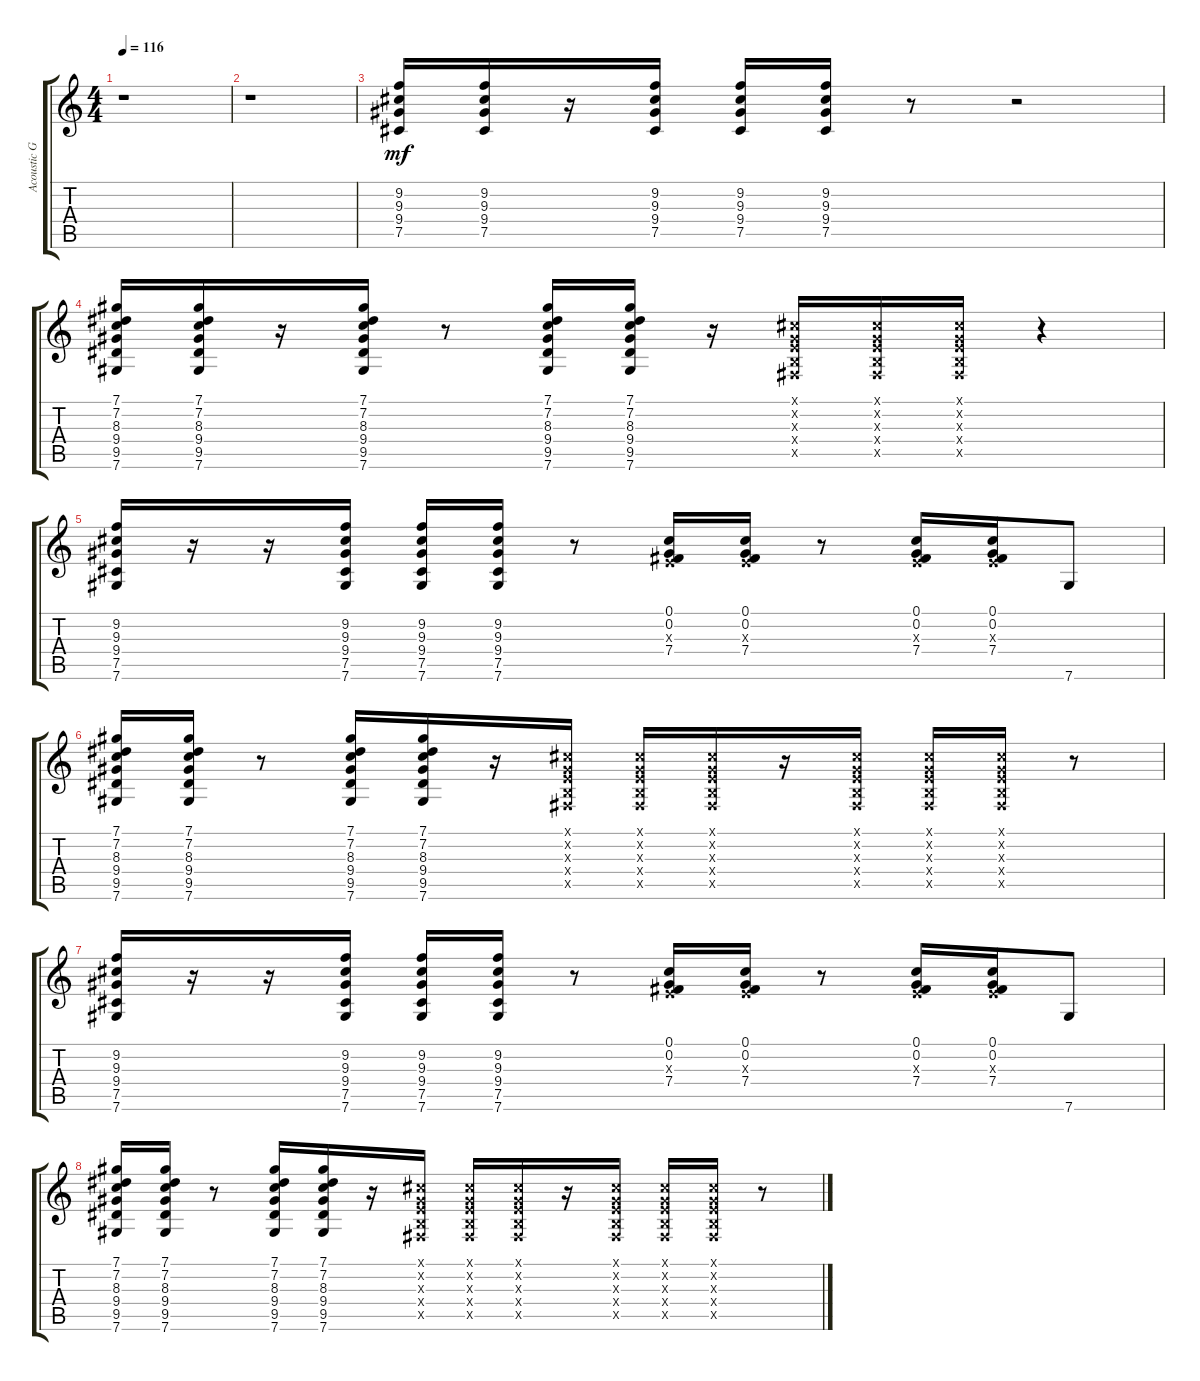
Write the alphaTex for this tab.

\track ("Acoustic Guitar" "Acoustic G") {instrument electricguitarclean}
\staff {score tabs}
\tuning (Db4 Ab3 E3 B2 Gb2 Db2) {hide}
\ts (4 4)
\tempo 116
\clef g2
\ks c
r.1{dy mf} |
r.1 |
(9.2 9.3 9.4 7.5).16 (9.2 9.3 9.4 7.5).16 r.16 (9.2 9.3 9.4 7.5).16 (9.2 9.3 9.4 7.5).16 (9.2 9.3 9.4 7.5).16 r.8 r.2 |
(7.1 7.2 8.3 9.4 9.5 7.6).16 (7.1 7.2 8.3 9.4 9.5 7.6).16 r.16 (7.1 7.2 8.3 9.4 9.5 7.6).16 r.8 (7.1 7.2 8.3 9.4 9.5 7.6).16 (7.1 7.2 8.3 9.4 9.5 7.6).16 r.16 (0.1{x} 0.2{x} 0.3{x} 0.4{x} 0.5{x}).16 (0.1{x} 0.2{x} 0.3{x} 0.4{x} 0.5{x}).16 (0.1{x} 0.2{x} 0.3{x} 0.4{x} 0.5{x}).16 r.4 |
(9.2 9.3 9.4 7.5 7.6).16 r.16 r.16 (9.2 9.3 9.4 7.5 7.6).16 (9.2 9.3 9.4 7.5 7.6).16 (9.2 9.3 9.4 7.5 7.6).16 r.8 (0.1 0.2 0.3{x} 7.4).16 (0.1 0.2 0.3{x} 7.4).16 r.8 (0.1 0.2 0.3{x} 7.4).16 (0.1 0.2 0.3{x} 7.4).16 7.6.8 |
(7.1 7.2 8.3 9.4 9.5 7.6).16 (7.1 7.2 8.3 9.4 9.5 7.6).16 r.8 (7.1 7.2 8.3 9.4 9.5 7.6).16 (7.1 7.2 8.3 9.4 9.5 7.6).16 r.16 (0.1{x} 0.2{x} 0.3{x} 0.4{x} 0.5{x}).16 (0.1{x} 0.2{x} 0.3{x} 0.4{x} 0.5{x}).16 (0.1{x} 0.2{x} 0.3{x} 0.4{x} 0.5{x}).16 r.16 (0.1{x} 0.2{x} 0.3{x} 0.4{x} 0.5{x}).16 (0.1{x} 0.2{x} 0.3{x} 0.4{x} 0.5{x}).16 (0.1{x} 0.2{x} 0.3{x} 0.4{x} 0.5{x}).16 r.8 |
(9.2 9.3 9.4 7.5 7.6).16 r.16 r.16 (9.2 9.3 9.4 7.5 7.6).16 (9.2 9.3 9.4 7.5 7.6).16 (9.2 9.3 9.4 7.5 7.6).16 r.8 (0.1 0.2 0.3{x} 7.4).16 (0.1 0.2 0.3{x} 7.4).16 r.8 (0.1 0.2 0.3{x} 7.4).16 (0.1 0.2 0.3{x} 7.4).16 7.6.8 |
(7.1 7.2 8.3 9.4 9.5 7.6).16 (7.1 7.2 8.3 9.4 9.5 7.6).16 r.8 (7.1 7.2 8.3 9.4 9.5 7.6).16 (7.1 7.2 8.3 9.4 9.5 7.6).16 r.16 (0.1{x} 0.2{x} 0.3{x} 0.4{x} 0.5{x}).16 (0.1{x} 0.2{x} 0.3{x} 0.4{x} 0.5{x}).16 (0.1{x} 0.2{x} 0.3{x} 0.4{x} 0.5{x}).16 r.16 (0.1{x} 0.2{x} 0.3{x} 0.4{x} 0.5{x}).16 (0.1{x} 0.2{x} 0.3{x} 0.4{x} 0.5{x}).16 (0.1{x} 0.2{x} 0.3{x} 0.4{x} 0.5{x}).16 r.8
